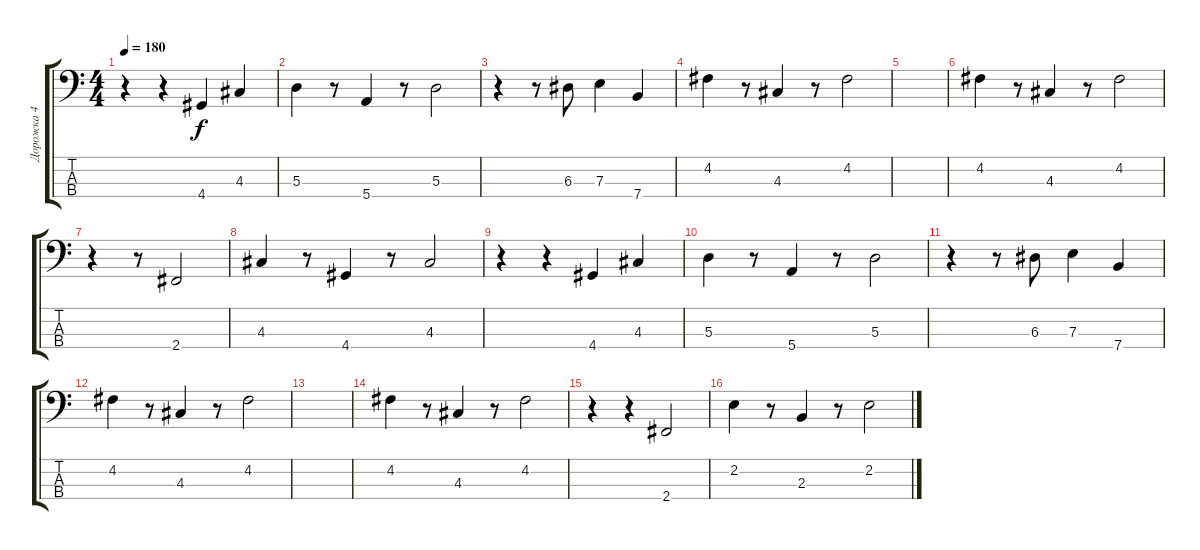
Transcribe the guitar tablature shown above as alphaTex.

\track ("Дорожка 4" "Дорожка 4") {instrument electricbassfinger}
\staff {score tabs}
\tuning (G2 D2 A1 E1) {hide}
\ts (4 4)
\tempo 180
\clef f4
\ks c
r.4{dy f} r.4 4.4.4 4.3.4 |
5.3.4 r.8 5.4.4 r.8 5.3.2 |
r.4 r.8 6.3.8 7.3.4 7.4.4 |
4.2.4 r.8 4.3.4 r.8 4.2.2 |
|
4.2.4 r.8 4.3.4 r.8 4.2.2 |
r.4 r.8 2.4.2 |
4.3.4 r.8 4.4.4 r.8 4.3.2 |
r.4 r.4 4.4.4 4.3.4 |
5.3.4 r.8 5.4.4 r.8 5.3.2 |
r.4 r.8 6.3.8 7.3.4 7.4.4 |
4.2.4 r.8 4.3.4 r.8 4.2.2 |
|
4.2.4 r.8 4.3.4 r.8 4.2.2 |
r.4 r.4 2.4.2 |
2.2.4 r.8 2.3.4 r.8 2.2.2
